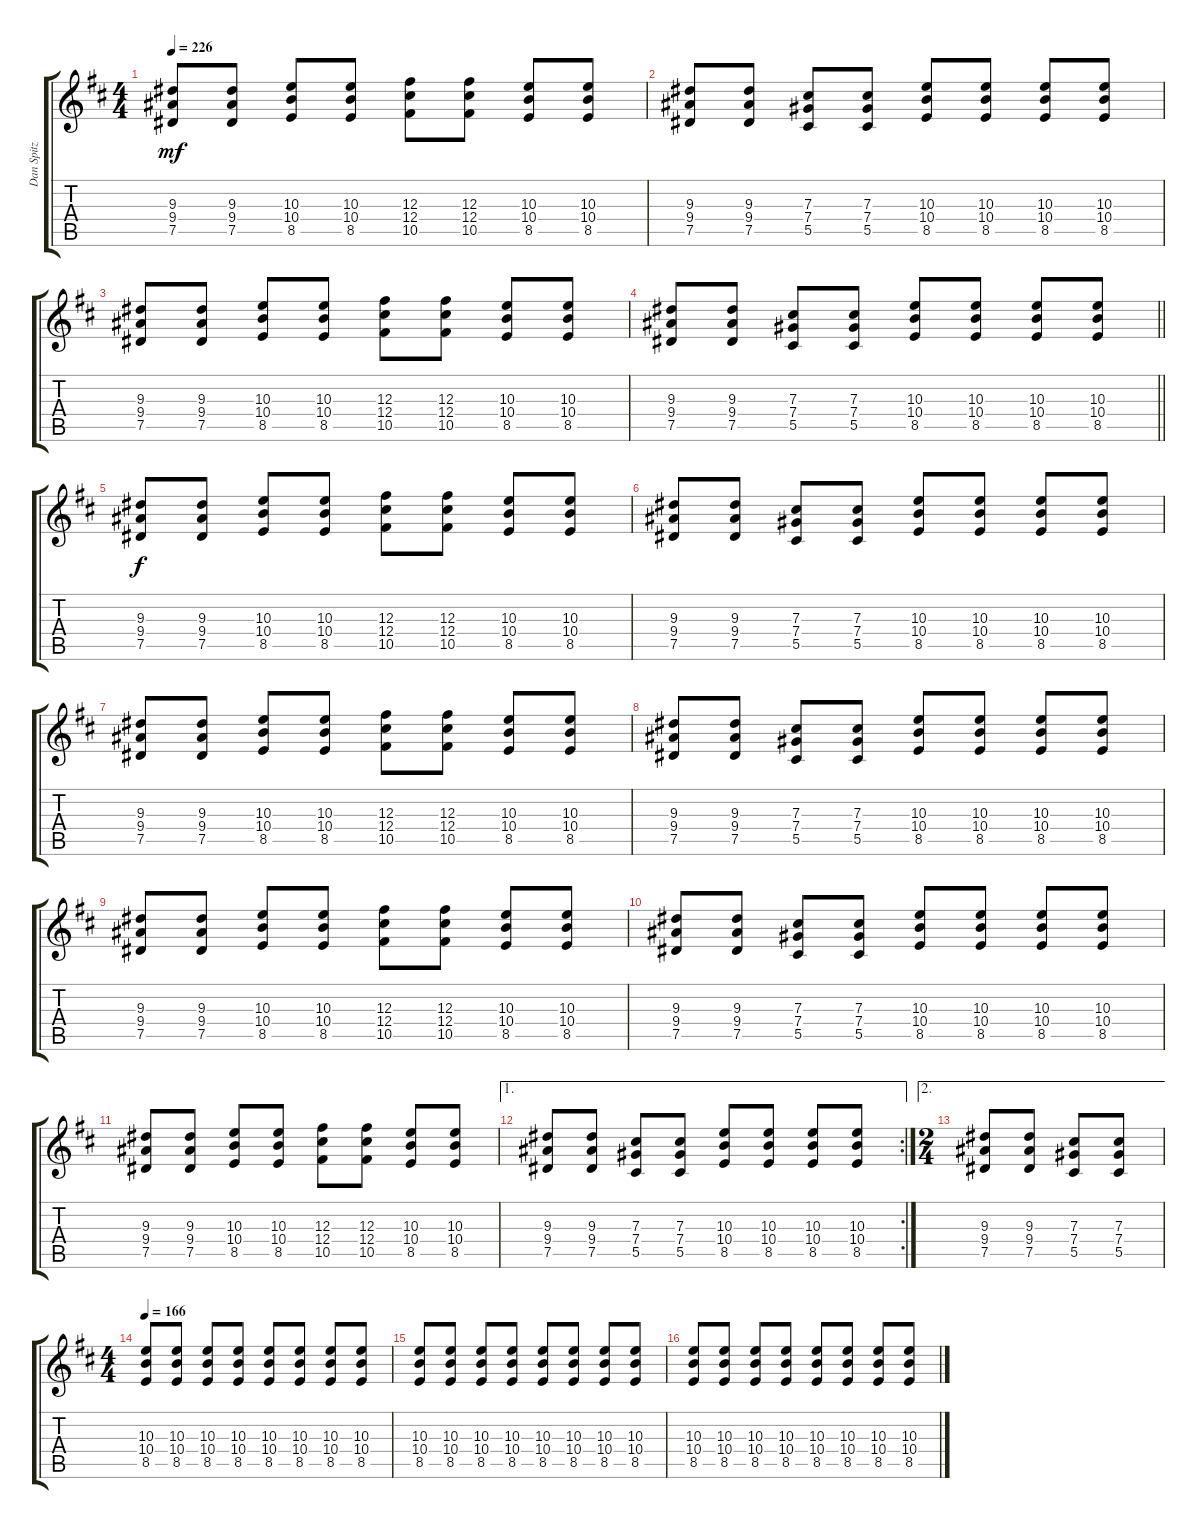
\track ("Dan Spitz" "Dan Spitz") {instrument distortionguitar}
\staff {score tabs}
\tuning (Eb4 Bb3 Gb3 Db3 Ab2 Eb2) {hide}
\ts (4 4)
\tempo 226
\clef g2
\ks d
(9.3 9.4 7.5).8{dy mf} (9.3 9.4 7.5).8 (10.3 10.4 8.5).8 (10.3 10.4 8.5).8 (12.3 12.4 10.5).8 (12.3 12.4 10.5).8 (10.3 10.4 8.5).8 (10.3 10.4 8.5).8 |
(9.3 9.4 7.5).8 (9.3 9.4 7.5).8 (7.3 7.4 5.5).8 (7.3 7.4 5.5).8 (10.3 10.4 8.5).8 (10.3 10.4 8.5).8 (10.3 10.4 8.5).8 (10.3 10.4 8.5).8 |
(9.3 9.4 7.5).8 (9.3 9.4 7.5).8 (10.3 10.4 8.5).8 (10.3 10.4 8.5).8 (12.3 12.4 10.5).8 (12.3 12.4 10.5).8 (10.3 10.4 8.5).8 (10.3 10.4 8.5).8 |
\barLineRight lightlight
(9.3 9.4 7.5).8 (9.3 9.4 7.5).8 (7.3 7.4 5.5).8 (7.3 7.4 5.5).8 (10.3 10.4 8.5).8 (10.3 10.4 8.5).8 (10.3 10.4 8.5).8 (10.3 10.4 8.5).8 |
(9.3 9.4 7.5).8{dy f} (9.3 9.4 7.5).8 (10.3 10.4 8.5).8 (10.3 10.4 8.5).8 (12.3 12.4 10.5).8 (12.3 12.4 10.5).8 (10.3 10.4 8.5).8 (10.3 10.4 8.5).8 |
(9.3 9.4 7.5).8 (9.3 9.4 7.5).8 (7.3 7.4 5.5).8 (7.3 7.4 5.5).8 (10.3 10.4 8.5).8 (10.3 10.4 8.5).8 (10.3 10.4 8.5).8 (10.3 10.4 8.5).8 |
(9.3 9.4 7.5).8 (9.3 9.4 7.5).8 (10.3 10.4 8.5).8 (10.3 10.4 8.5).8 (12.3 12.4 10.5).8 (12.3 12.4 10.5).8 (10.3 10.4 8.5).8 (10.3 10.4 8.5).8 |
(9.3 9.4 7.5).8 (9.3 9.4 7.5).8 (7.3 7.4 5.5).8 (7.3 7.4 5.5).8 (10.3 10.4 8.5).8 (10.3 10.4 8.5).8 (10.3 10.4 8.5).8 (10.3 10.4 8.5).8 |
(9.3 9.4 7.5).8 (9.3 9.4 7.5).8 (10.3 10.4 8.5).8 (10.3 10.4 8.5).8 (12.3 12.4 10.5).8 (12.3 12.4 10.5).8 (10.3 10.4 8.5).8 (10.3 10.4 8.5).8 |
(9.3 9.4 7.5).8 (9.3 9.4 7.5).8 (7.3 7.4 5.5).8 (7.3 7.4 5.5).8 (10.3 10.4 8.5).8 (10.3 10.4 8.5).8 (10.3 10.4 8.5).8 (10.3 10.4 8.5).8 |
(9.3 9.4 7.5).8 (9.3 9.4 7.5).8 (10.3 10.4 8.5).8 (10.3 10.4 8.5).8 (12.3 12.4 10.5).8 (12.3 12.4 10.5).8 (10.3 10.4 8.5).8 (10.3 10.4 8.5).8 |
\ae 1
\rc 2
(9.3 9.4 7.5).8 (9.3 9.4 7.5).8 (7.3 7.4 5.5).8 (7.3 7.4 5.5).8 (10.3 10.4 8.5).8 (10.3 10.4 8.5).8 (10.3 10.4 8.5).8 (10.3 10.4 8.5).8 |
\ae 2
\ts (2 4)
(9.3 9.4 7.5).8 (9.3 9.4 7.5).8 (7.3 7.4 5.5).8 (7.3 7.4 5.5).8 |
\ts (4 4)
\tempo 166
(10.3 10.4 8.5).8 (10.3 10.4 8.5).8 (10.3 10.4 8.5).8 (10.3 10.4 8.5).8 (10.3 10.4 8.5).8 (10.3 10.4 8.5).8 (10.3 10.4 8.5).8 (10.3 10.4 8.5).8 |
(10.3 10.4 8.5).8 (10.3 10.4 8.5).8 (10.3 10.4 8.5).8 (10.3 10.4 8.5).8 (10.3 10.4 8.5).8 (10.3 10.4 8.5).8 (10.3 10.4 8.5).8 (10.3 10.4 8.5).8 |
(10.3 10.4 8.5).8 (10.3 10.4 8.5).8 (10.3 10.4 8.5).8 (10.3 10.4 8.5).8 (10.3 10.4 8.5).8 (10.3 10.4 8.5).8 (10.3 10.4 8.5).8 (10.3 10.4 8.5).8
